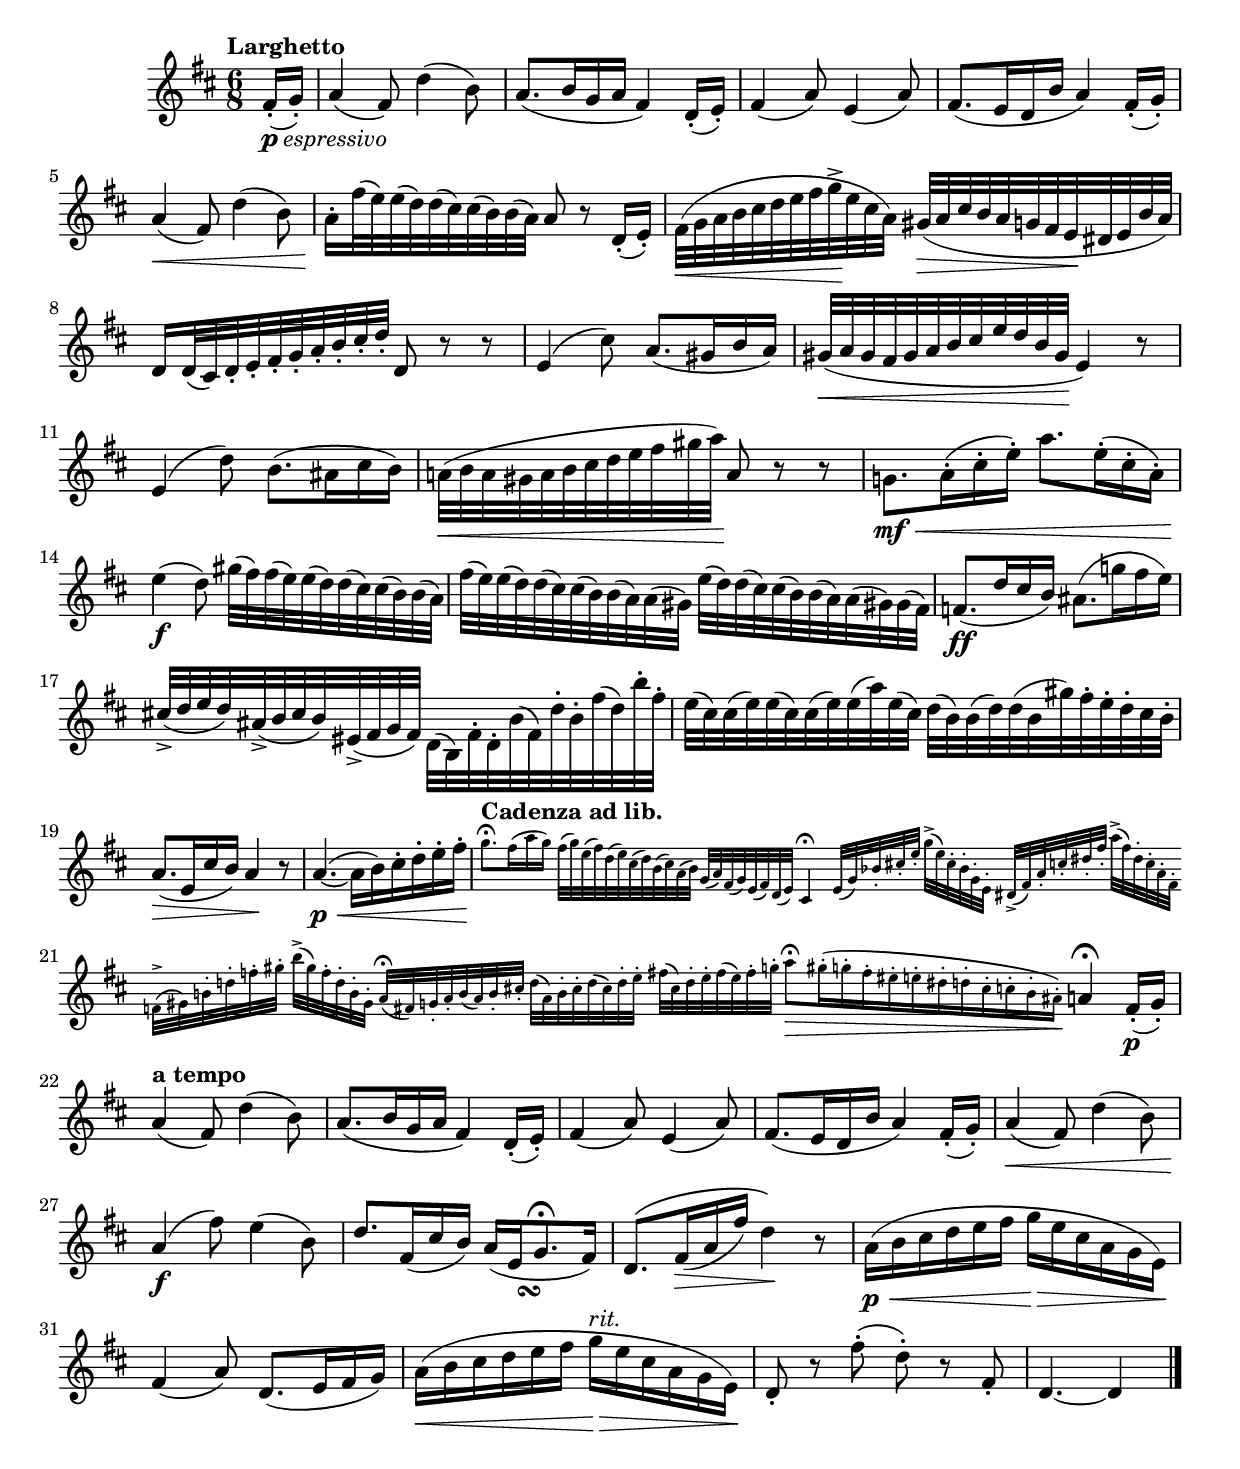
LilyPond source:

\version "2.22.0"

\include "settings.ily"

\language "english"

\relative {
  \transposition f

  \tempo "Larghetto"

  \key d \major
  \time 6/8

  \partial 8 { f-sharp'16-._\markup { \dynamic "p" \italic "espressivo" }( g-.) } |
  a4( f-sharp8) d'4( b8) |
  a8.( b16 g a f-sharp4) d16-.( e-.) |
  f-sharp4( a8) e4( a8) |
  f-sharp8.( e16 d b' a4) f-sharp16-.( g-.) |
  a4( \< f-sharp8) d'4( b8) |
  a16-. \! f-sharp'32( e) e( d) d( c-sharp) c-sharp( b) b( a) a8 r d,16-.( e-.) |
  f-sharp32( \< g a b c-sharp d e f-sharp g-> \! e c-sharp a) g-sharp( \> a c-sharp b a g f-sharp e \! d-sharp e b' a) |
  d,16 d32( c-sharp) d-. e-. f-sharp-. g-. a-. b-. c-sharp-. d-. d,8 r r |

  e4( c-sharp'8) a8.( g-sharp16 b a) |
  g-sharp32( \< a g-sharp f-sharp g-sharp a b c-sharp e d b g-sharp \! e4) r8 |
  e4( d'8) b8.( a-sharp16 c-sharp b) |
  a-natural!32( \< b a g-sharp a b c-sharp d e f-sharp g-sharp a) \! a,8 r r |
  g-natural!8. \mf \< a16-.( c-sharp-. e-.) a8. e16-.( c-sharp-. a-.) |
  e'4( \f d8) g-sharp32( f-sharp) f-sharp( e) e( d) d( c-sharp) c-sharp( b) b( a) |
  f-sharp'32( e) e( d) d( c-sharp) c-sharp( b) b( a) a( g-sharp) e'( d) d( c-sharp) c-sharp( b) b( a) a( g-sharp!) g-sharp( f-sharp) |
  f8.( \ff d'16 c-sharp b) a-sharp8.( g-natural'!16 f-sharp e) |
  c-sharp!32->( d e d) a-sharp->( b c-sharp b) e-sharp,->( f-sharp g f-sharp) d( b) f-sharp'-. d-. b'( f-sharp) d'-. b-. f-sharp'( d) b'-. f-sharp-. |
  e( c-sharp) c-sharp( e) e( c-sharp) c-sharp( e) e( a) e( c-sharp) d( b) b( d) d( b g-sharp') f-sharp-. e-. d-. c-sharp b-. |
  a8.( \> e16 c-sharp' b) a4 \! r8 |
  a4.~( \p \< a16 b) c-sharp-. d-. e-. f-sharp-. \! |

  \barNumberCheck #21
  \cadenzaOn
  \tempo "Cadenza ad lib."
  \magnifyMusic \cadenza-magnification {
    g8.\fermata[ f-sharp16( a g)]
    f-sharp32[( g) e( f-sharp) d( e) c-sharp( d) b( c-sharp) a( b)] g[( a) f-sharp( g) e( f-sharp) d( e)] c-sharp4\fermata \bar ""
    e32[( g) b-flat-. c-sharp!-. e-.] g->[( e) c-sharp-. b-flat-. g-. e-.]
    d-sharp32->[( f-sharp) a-. c-. d-sharp-. f-sharp-.] a->[( f-sharp) d-sharp-. c-. a-. f-sharp-.] \bar ""
    f32->[( g-sharp) b-. d-. f-. g-sharp-.] b->[( g-sharp) f-. d-. b-. g-sharp-.]
    a32\fermata[( f-sharp) g-. a-. b( a) b-. c-sharp-.] d[( a) b-. c-sharp-. d( c-sharp) d-. e-.] f-sharp[( c-sharp) d-. e-. f-sharp( e) f-sharp-. g-.]
    a8\fermata[ \> g-sharp16-.( g-. f-sharp-. e-sharp-. e-. d-sharp-. d-. c-sharp-. c-. b-. a-sharp-.)] \!
  }
  a4\fermata f-sharp16-.[( \p g-.)]
  \cadenzaOff \bar "|"
  \set Score.currentBarNumber = #22

  \tempo "a tempo"
  a4( f-sharp8) d'4( b8) |
  a8.( b16 g a f-sharp4) d16-.( e-.) |
  f-sharp4( a8) e4( a8) |
  f-sharp8.( e16 d b' a4) f-sharp16-.( g-.) |
  a4( \< f-sharp8) d'4( b8) |
  a4( \f f-sharp'8) e4( b8) |
  d8. f-sharp,16( c-sharp' b) a(
    <<
      { e16 g8.\fermata f-sharp16) }
      { s32 s_\markup { \hspace #0.75 \musicglyph #"scripts.turn" } }
    >> |
  d8.\( f-sharp16( \> a f-sharp') d4\) \! r8 |
  a16( \p \< b c-sharp d e f-sharp g \> e c-sharp a g e) \! |
  f-sharp4( a8) d,8.( e16 f-sharp g) |
  a16( \< b c-sharp d e f-sharp g^\markup { \italic "rit." } \> e c-sharp a g e) \! |
  d8-. r f-sharp'-.( d-.) r f-sharp,-. |
  \partial 1*5/8 { d4.~4 } | \bar "|."
}
